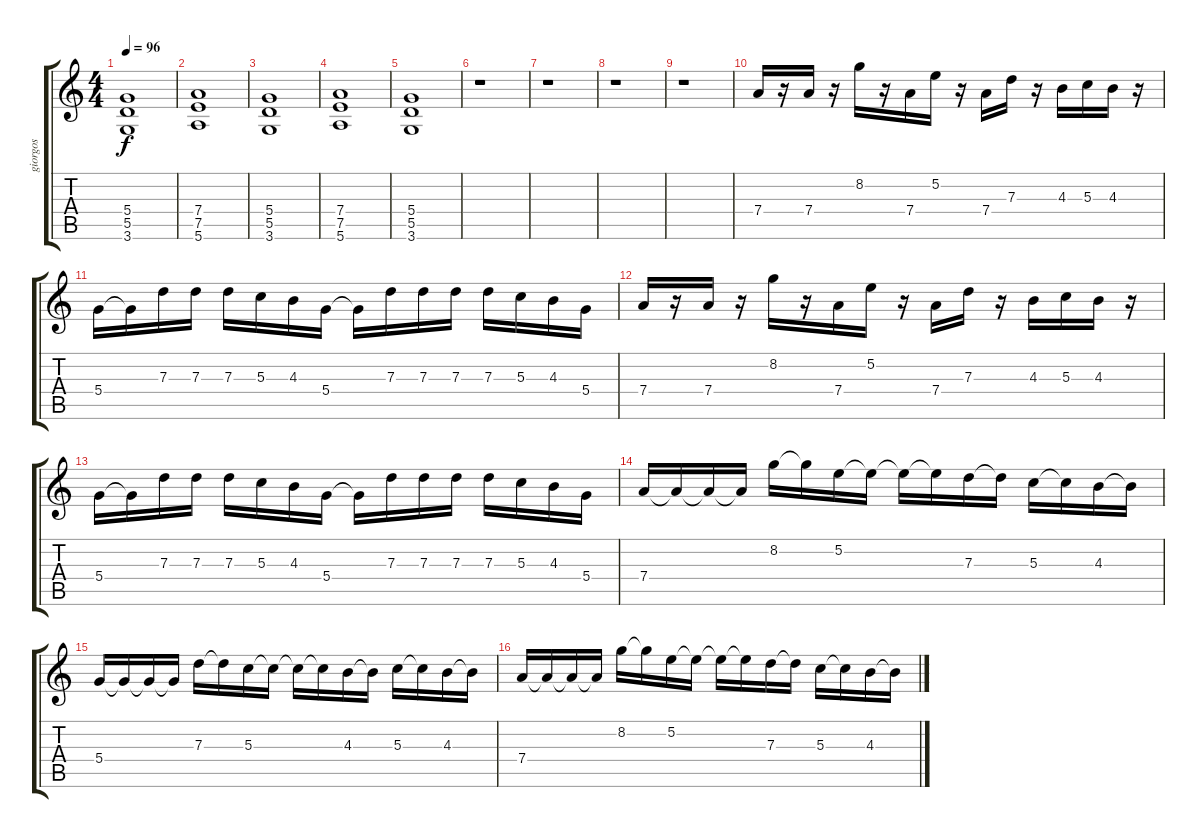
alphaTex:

\track ("giorgos" "giorgos") {instrument overdrivenguitar}
\staff {score tabs}
\tuning (E4 B3 G3 D3 A2 E2) {hide}
\ts (4 4)
\tempo 96
\clef g2
\ks c
(5.4 5.5 3.6).1{dy f} |
(7.4 7.5 5.6).1 |
(5.4 5.5 3.6).1 |
(7.4 7.5 5.6).1 |
(5.4 5.5 3.6).1 |
r.1 |
r.1 |
r.1 |
r.1 |
7.4.16 r.16 7.4.16 r.16 8.2.16 r.16 7.4.16 5.2.16 r.16 7.4.16 7.3.16 r.16 4.3.16 5.3.16 4.3.16 r.16 |
5.4.16 5.4{t}.16 7.3.16 7.3.16 7.3.16 5.3.16 4.3.16 5.4.16 5.4{t}.16 7.3.16 7.3.16 7.3.16 7.3.16 5.3.16 4.3.16 5.4.16 |
7.4.16 r.16 7.4.16 r.16 8.2.16 r.16 7.4.16 5.2.16 r.16 7.4.16 7.3.16 r.16 4.3.16 5.3.16 4.3.16 r.16 |
5.4.16 5.4{t}.16 7.3.16 7.3.16 7.3.16 5.3.16 4.3.16 5.4.16 5.4{t}.16 7.3.16 7.3.16 7.3.16 7.3.16 5.3.16 4.3.16 5.4.16 |
7.4.16 7.4{t}.16 7.4{t}.16 7.4{t}.16 8.2.16 8.2{t}.16 5.2.16 5.2{t}.16 5.2{t}.16 5.2{t}.16 7.3.16 7.3{t}.16 5.3.16 5.3{t}.16 4.3.16 4.3{t}.16 |
5.4.16 5.4{t}.16 5.4{t}.16 5.4{t}.16 7.3.16 7.3{t}.16 5.3.16 5.3{t}.16 5.3{t}.16 5.3{t}.16 4.3.16 4.3{t}.16 5.3.16 5.3{t}.16 4.3.16 4.3{t}.16 |
7.4.16 7.4{t}.16 7.4{t}.16 7.4{t}.16 8.2.16 8.2{t}.16 5.2.16 5.2{t}.16 5.2{t}.16 5.2{t}.16 7.3.16 7.3{t}.16 5.3.16 5.3{t}.16 4.3.16 4.3{t}.16
